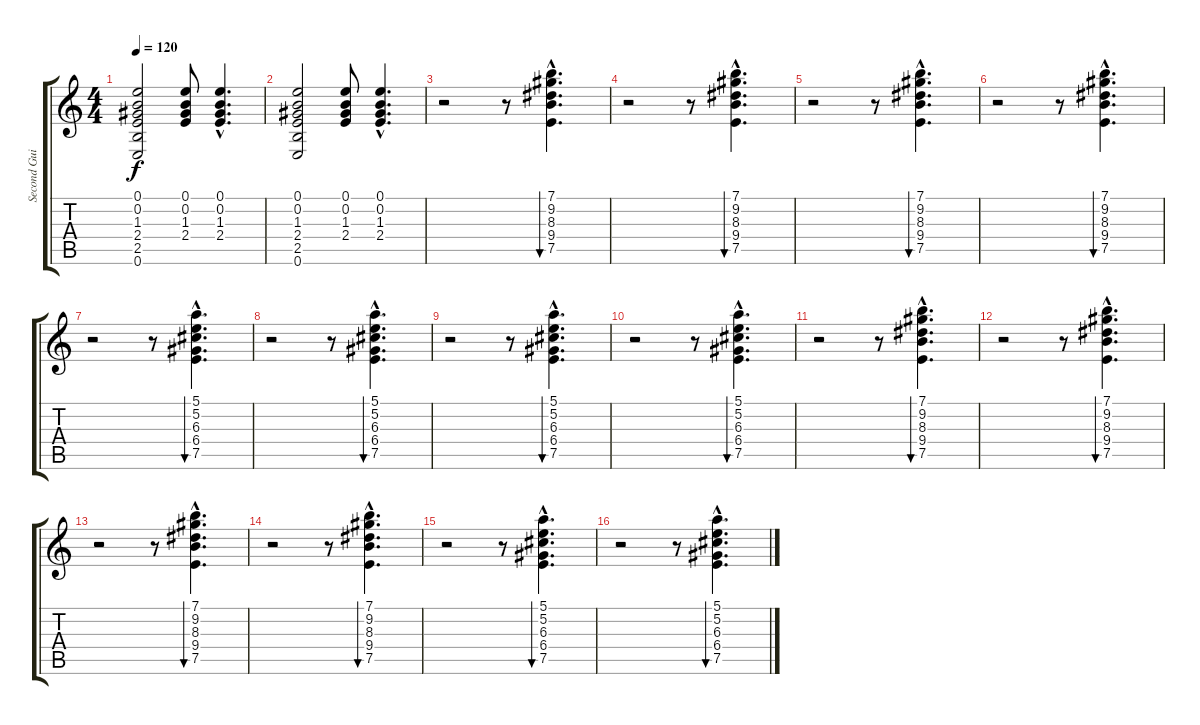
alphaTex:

\track ("Second Guitar" "Second Gui") {instrument acousticguitarnylon}
\staff {score tabs}
\tuning (E4 B3 G3 D3 A2 E2) {hide}
\ts (4 4)
\tempo 120
\clef g2
\ks c
(0.1 0.2 1.3 2.4 2.5 0.6).2{dy f} (0.1 0.2 1.3 2.4).8 (0.1{hac} 0.2{hac} 1.3{hac} 2.4{hac}).4{d} |
(0.1 0.2 1.3 2.4 2.5 0.6).2 (0.1 0.2 1.3 2.4).8 (0.1{hac} 0.2{hac} 1.3{hac} 2.4{hac}).4{d} |
r.2 r.8 (7.1{hac} 9.2{hac} 8.3{hac} 9.4{hac} 7.5{hac}).4{d bu 480} |
r.2 r.8 (7.1{hac} 9.2{hac} 8.3{hac} 9.4{hac} 7.5{hac}).4{d bu 480} |
r.2 r.8 (7.1{hac} 9.2{hac} 8.3{hac} 9.4{hac} 7.5{hac}).4{d bu 480} |
r.2 r.8 (7.1{hac} 9.2{hac} 8.3{hac} 9.4{hac} 7.5{hac}).4{d bu 480} |
r.2 r.8 (5.1{hac} 5.2{hac} 6.3{hac} 6.4{hac} 7.5{hac}).4{d bu 480} |
r.2 r.8 (5.1{hac} 5.2{hac} 6.3{hac} 6.4{hac} 7.5{hac}).4{d bu 480} |
r.2 r.8 (5.1{hac} 5.2{hac} 6.3{hac} 6.4{hac} 7.5{hac}).4{d bu 480} |
r.2 r.8 (5.1{hac} 5.2{hac} 6.3{hac} 6.4{hac} 7.5{hac}).4{d bu 480} |
r.2 r.8 (7.1{hac} 9.2{hac} 8.3{hac} 9.4{hac} 7.5{hac}).4{d bu 480} |
r.2 r.8 (7.1{hac} 9.2{hac} 8.3{hac} 9.4{hac} 7.5{hac}).4{d bu 480} |
r.2 r.8 (7.1{hac} 9.2{hac} 8.3{hac} 9.4{hac} 7.5{hac}).4{d bu 480} |
r.2 r.8 (7.1{hac} 9.2{hac} 8.3{hac} 9.4{hac} 7.5{hac}).4{d bu 480} |
r.2 r.8 (5.1{hac} 5.2{hac} 6.3{hac} 6.4{hac} 7.5{hac}).4{d bu 480} |
r.2 r.8 (5.1{hac} 5.2{hac} 6.3{hac} 6.4{hac} 7.5{hac}).4{d bu 480}
